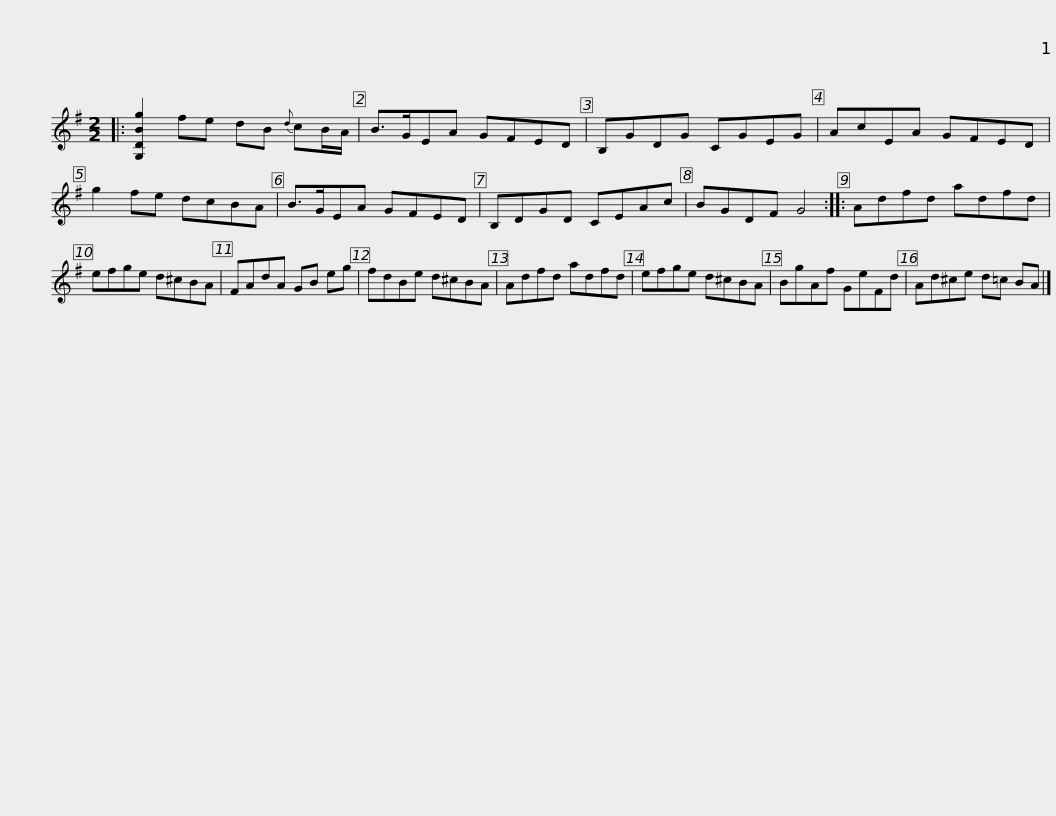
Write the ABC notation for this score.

X:1
L:1/8
M:2/2
I:linebreak $
K:G
V:1 treble
V:1
|: [G,DBg]2 fe dB{d} cB/A/ | B>GEA GFED | B,GDG CGEG | AcEA GFED | g2 fe dcBA |$ %5
 B>GEA GFED | B,DGD CEAc | BGDF G4 :: Adfd adfd | efge d^cBA |$ %10
 FAdA GB eg | fdBe d^cBA | Adfd adfd | efge d^cBA | BgAf GeFd |$ %15
 Ad^ce d=c BA |] %16
